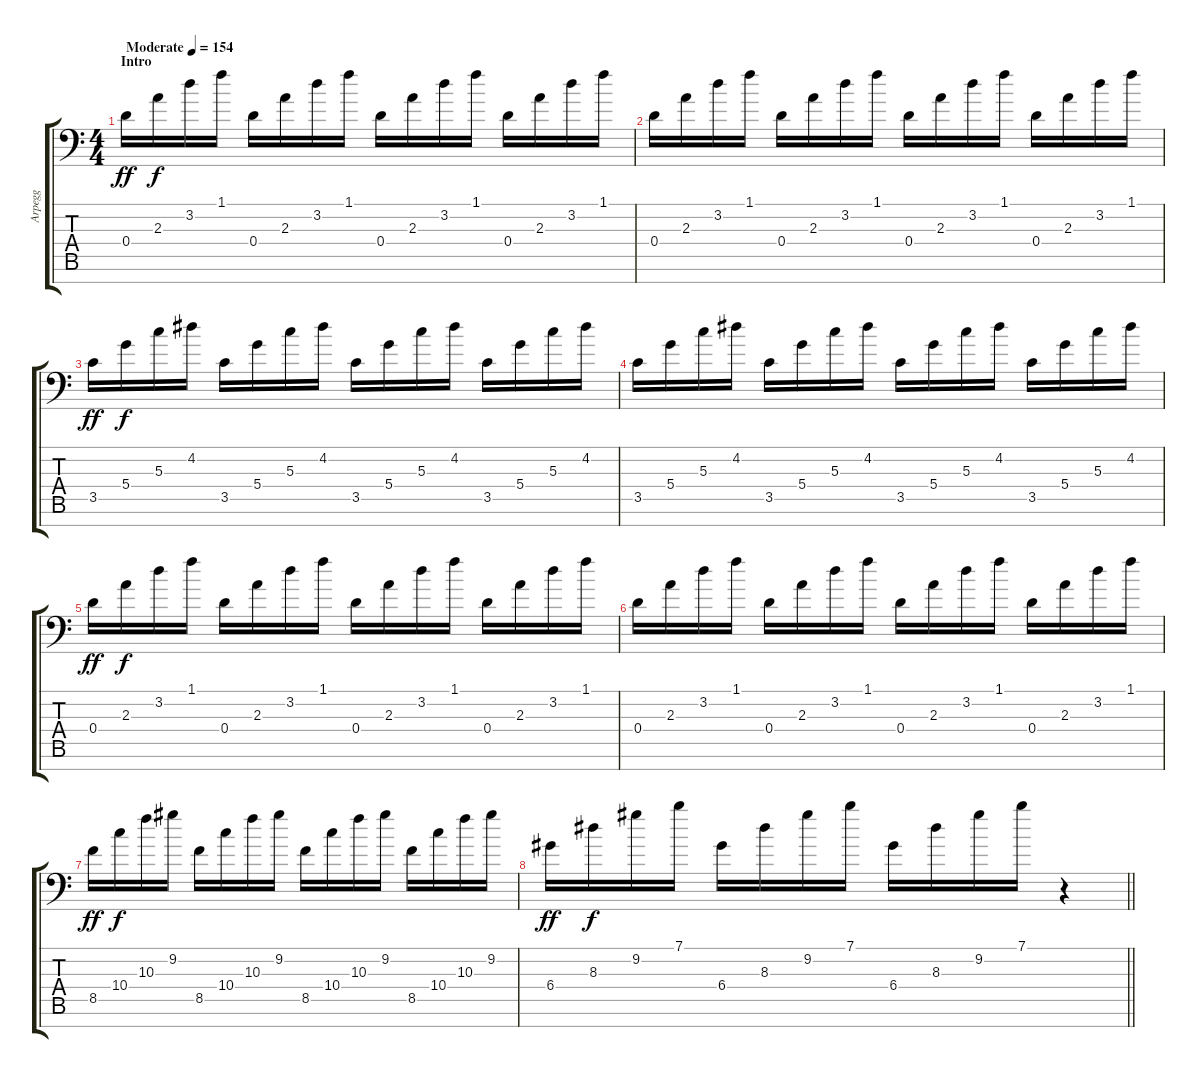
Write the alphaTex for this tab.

\track ("Arpegg" "Arpegg") {instrument synthbass2}
\staff {score tabs}
\tuning (E4 B3 G3 D3 A2 E2 C-1) {hide}
\ts (4 4)
\section ("" "Intro")
\tempo (154 "Moderate")
\clef f4
\ks c
0.4.16{dy ff instrument synthbass2} 2.3.16{dy f} 3.2.16 1.1.16 0.4.16 2.3.16 3.2.16 1.1.16 0.4.16 2.3.16 3.2.16 1.1.16 0.4.16 2.3.16 3.2.16 1.1.16 |
0.4.16 2.3.16 3.2.16 1.1.16 0.4.16 2.3.16 3.2.16 1.1.16 0.4.16 2.3.16 3.2.16 1.1.16 0.4.16 2.3.16 3.2.16 1.1.16 |
3.5.16{dy ff} 5.4.16{dy f} 5.3.16 4.2.16 3.5.16 5.4.16 5.3.16 4.2.16 3.5.16 5.4.16 5.3.16 4.2.16 3.5.16 5.4.16 5.3.16 4.2.16 |
3.5.16 5.4.16 5.3.16 4.2.16 3.5.16 5.4.16 5.3.16 4.2.16 3.5.16 5.4.16 5.3.16 4.2.16 3.5.16 5.4.16 5.3.16 4.2.16 |
0.4.16{dy ff} 2.3.16{dy f} 3.2.16 1.1.16 0.4.16 2.3.16 3.2.16 1.1.16 0.4.16 2.3.16 3.2.16 1.1.16 0.4.16 2.3.16 3.2.16 1.1.16 |
0.4.16 2.3.16 3.2.16 1.1.16 0.4.16 2.3.16 3.2.16 1.1.16 0.4.16 2.3.16 3.2.16 1.1.16 0.4.16 2.3.16 3.2.16 1.1.16 |
8.5.16{dy ff} 10.4.16{dy f} 10.3.16 9.2.16 8.5.16 10.4.16 10.3.16 9.2.16 8.5.16 10.4.16 10.3.16 9.2.16 8.5.16 10.4.16 10.3.16 9.2.16 |
\barLineRight lightlight
6.4.16{dy ff} 8.3.16{dy f} 9.2.16 7.1.16 6.4.16 8.3.16 9.2.16 7.1.16 6.4.16 8.3.16 9.2.16 7.1.16 r.4
